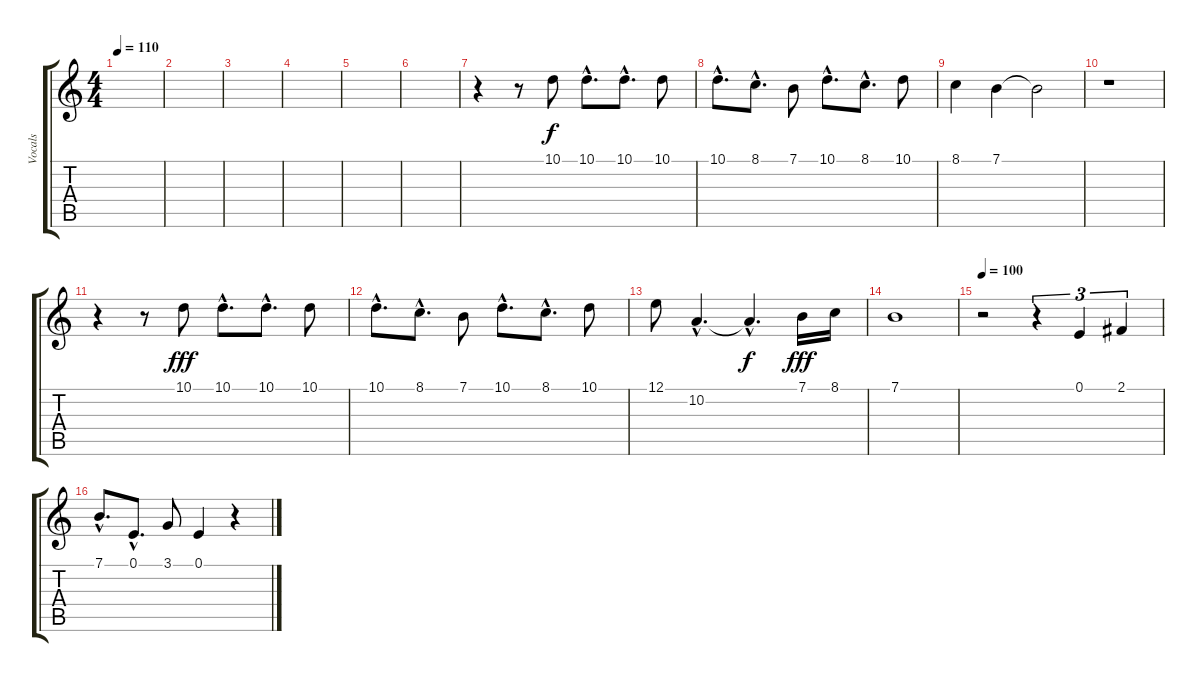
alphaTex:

\track ("Vocals" "Vocals") {instrument fx5brightness}
\staff {score tabs}
\tuning (E4 B3 G3 D3 A2 E2) {hide}
\ts (4 4)
\tempo 110
\clef g2
\ks c
|
|
|
|
|
|
r.4 r.8 10.1.8 10.1{hac}.8{d} 10.1{hac}.8{d} 10.1.8 |
10.1{hac}.8{d} 8.1{hac}.8{d} 7.1.8 10.1{hac}.8{d} 8.1{hac}.8{d} 10.1.8 |
8.1.4 7.1.4 7.1{t}.2{dy f} |
r.1 |
r.4 r.8 10.1.8{dy fff} 10.1{hac}.8{d} 10.1{hac}.8{d} 10.1.8 |
10.1{hac}.8{d} 8.1{hac}.8{d} 7.1.8 10.1{hac}.8{d} 8.1{hac}.8{d} 10.1.8 |
12.1.8 10.2{hac}.4{d} 10.2{hac t}.4{d dy f} 7.1.16{dy fff} 8.1.16 |
7.1.1 |
\tempo 100
r.2 r.4{tu (3 2)} 0.1.4{tu (3 2)} 2.1.4{tu (3 2)} |
7.1{hac}.8{d} 0.1{hac}.8{d} 3.1.8 0.1.4 r.4
